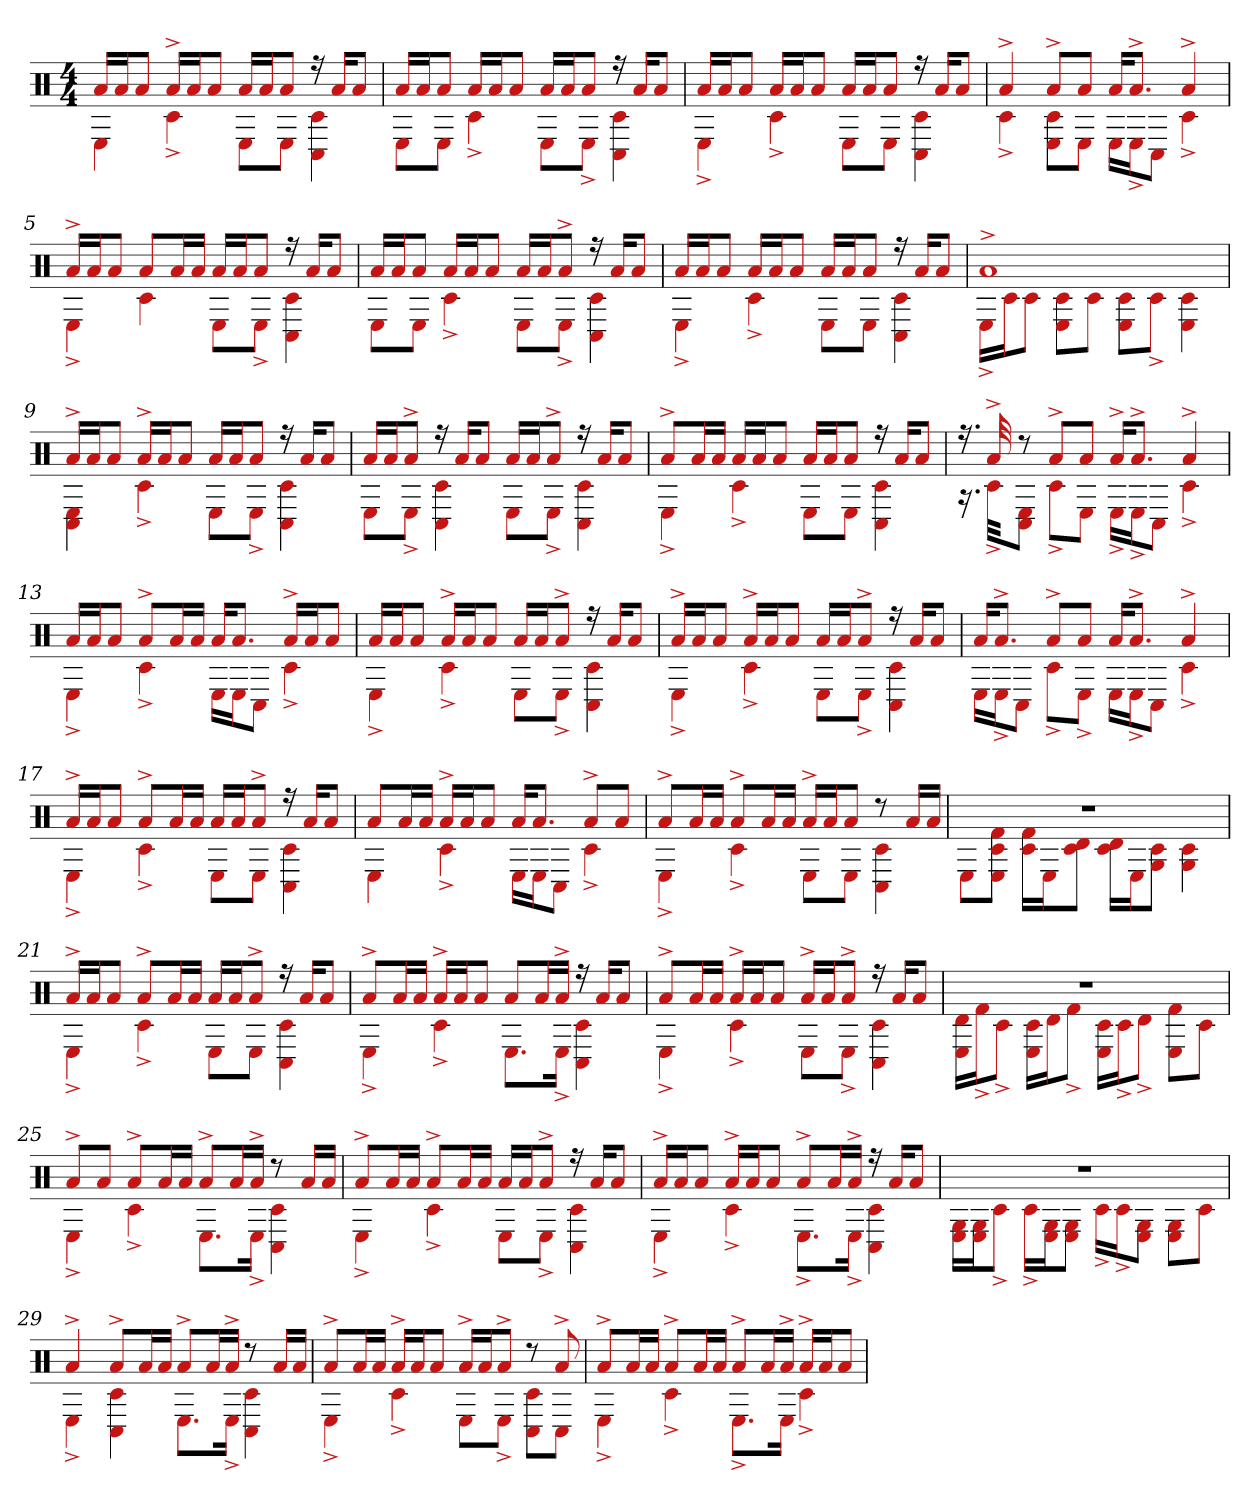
**kern
*part1
*staff1
*clefX
*k[]
*M4/4
=1
*^
16aLL	4E
16aJ	.
8aJ	.
16a^LL	4c#^
16aJ	.
8aJ	.
16aLL	8EL
16aJ	.
8aJ	8EJ
16r	4C# 4c#
16aKL	.
8aJ	.
=2	=2
16aLL	8EL
16aJ	.
8aJ	8EJ
16aLL	4c#^
16aJ	.
8aJ	.
16aLL	8EL
16aJ	.
8aJ	8E^J
16r	4C# 4c#
16aKL	.
8aJ	.
=3	=3
16aLL	4E^
16aJ	.
8aJ	.
16aLL	4c#^
16aJ	.
8aJ	.
16aLL	8EL
16aJ	.
8aJ	8EJ
16r	4C# 4c#
16aKL	.
8aJ	.
=4	=4
4a^	4c#^
8a^L	8E 8c#L
8aJ	8EJ
16aKL	16ELL
8.a^J	16E^J
.	8C#J
4a^	4c#^
=5	=5
16a^LL	4E^
16aJ	.
8aJ	.
8aL	4c#
16aL	.
16aJJ	.
16aLL	8EL
16aJ	.
8aJ	8E^J
16r	4C# 4c#
16aKL	.
8aJ	.
=6	=6
16aLL	8EL
16aJ	.
8aJ	8EJ
16aLL	4c#^
16aJ	.
8aJ	.
16aLL	8EL
16aJ	.
8a^J	8E^J
16r	4C# 4c#
16aKL	.
8aJ	.
=7	=7
16aLL	4E^
16aJ	.
8aJ	.
16aLL	4c#^
16aJ	.
8aJ	.
16aLL	8EL
16aJ	.
8aJ	8EJ
16r	4C# 4c#
16aKL	.
8aJ	.
=8	=8
1a^	16E^LL
.	16c#J
.	8c#J
.	8E 8c#L
.	8c#J
.	8E 8c#L
.	8c#^J
.	4c# 4E
=9	=9
16a^LL	4C# 4E
16aJ	.
8aJ	.
16a^LL	4c#^
16aJ	.
8aJ	.
16aLL	8EL
16aJ	.
8aJ	8E^J
16r	4C# 4c#
16aKL	.
8aJ	.
=10	=10
16aLL	8EL
16aJ	.
8a^J	8E^J
16r	4C# 4c#
16aKL	.
8aJ	.
16aLL	8EL
16aJ	.
8a^J	8E^J
16r	4C# 4c#
16aKL	.
8aJ	.
=11	=11
8a^L	4E^
16aL	.
16aJJ	.
16aLL	4c#^
16aJ	.
8aJ	.
16aLL	8EL
16aJ	.
8aJ	8EJ
16r	4C# 4c#
16aKL	.
8aJ	.
=12	=12
16.r	16.r
32a^	32c#^KKL
8r	8C# 8EJ
8a^L	8c#^L
8aJ	8EJ
16a^KL	16E^LL
8.a^J	16E^J
.	8C#J
4a^	4c#^
=13	=13
16aLL	4E^
16aJ	.
8aJ	.
8a^L	4c#^
16aL	.
16aJJ	.
16aKL	16ELL
8.aJ	16EJ
.	8C#J
16a^LL	4c#^
16aJ	.
8aJ	.
=14	=14
16aLL	4E^
16aJ	.
8aJ	.
16a^LL	4c#^
16aJ	.
8aJ	.
16aLL	8EL
16aJ	.
8a^J	8E^J
16r	4C# 4c#
16aKL	.
8aJ	.
=15	=15
16a^LL	4E^
16aJ	.
8aJ	.
16a^LL	4c#^
16aJ	.
8aJ	.
16aLL	8EL
16aJ	.
8a^J	8E^J
16r	4C# 4c#
16aKL	.
8aJ	.
=16	=16
16aKL	16ELL
8.a^J	16E^J
.	8C#J
8a^L	8c#^L
8aJ	8E^J
16aKL	16ELL
8.a^J	16E^J
.	8C#J
4a^	4c#^
=17	=17
16a^LL	4E^
16aJ	.
8aJ	.
8a^L	4c#^
16aL	.
16aJJ	.
16aLL	8EL
16aJ	.
8a^J	8EJ
16r	4C# 4c#
16aKL	.
8aJ	.
=18	=18
8aL	4E
16aL	.
16aJJ	.
16a^LL	4c#^
16aJ	.
8aJ	.
16aKL	16ELL
8.aJ	16EJ
.	8C#J
8a^L	4c#^
8aJ	.
=19	=19
8a^L	4E^
16aL	.
16aJJ	.
8a^L	4c#^
16aL	.
16aJJ	.
16a^LL	8EL
16aJ	.
8aJ	8EJ
8r	4C# 4c#
16aLL	.
16aJJ	.
=20	=20
1r	8EL
.	8f# 8c# 8EJ
.	16f# 16c#LL
.	16EJ
.	8c# 8dJ
.	16d 16c#LL
.	16EJ
.	8G 8c#J
.	4G 4c#
=21	=21
16a^LL	4E^
16aJ	.
8aJ	.
8a^L	4c#^
16aL	.
16aJJ	.
16aLL	8EL
16aJ	.
8a^J	8EJ
16r	4C# 4c#
16aKL	.
8aJ	.
=22	=22
8a^L	4E^
16aL	.
16aJJ	.
16a^LL	4c#^
16aJ	.
8aJ	.
8aL	8.EL
16aL	.
16a^JJ	16E^Jk
16r	4C# 4c#
16aKL	.
8aJ	.
=23	=23
8a^L	4E^
16aL	.
16aJJ	.
16a^LL	4c#^
16aJ	.
8aJ	.
16a^LL	8EL
16aJ	.
8a^J	8E^J
16r	4C# 4c#
16aKL	.
8aJ	.
=24	=24
1r	16E 16dLL
.	16f#^J
.	8c#^J
.	16c# 16ELL
.	16dJ
.	8f#^J
.	16E 16c#LL
.	16c#^J
.	8d^J
.	8E 8f#L
.	8c#J
=25	=25
8a^L	4E^
8aJ	.
8a^L	4c#^
16aL	.
16aJJ	.
8a^L	8.EL
16aL	.
16a^JJ	16E^Jk
8r	4C# 4c#
16aLL	.
16aJJ	.
=26	=26
8a^L	4E^
16aL	.
16aJJ	.
8a^L	4c#^
16aL	.
16aJJ	.
16aLL	8EL
16aJ	.
8a^J	8E^J
16r	4C# 4c#
16aKL	.
8aJ	.
=27	=27
16a^LL	4E^
16aJ	.
8aJ	.
16a^LL	4c#^
16aJ	.
8aJ	.
8a^L	8.E^L
16aL	.
16a^JJ	16E^Jk
16r	4C# 4c#
16aKL	.
8aJ	.
=28	=28
1r	16E 16GLL
.	16G 16EJ
.	8c#^J
.	16c#^LL
.	16E 16GJ
.	8G 8EJ
.	16c#^LL
.	16c#^J
.	8E 8GJ
.	8E 8GL
.	8c#J
=29	=29
4a^	4E^
8a^L	4C# 4c#
16aL	.
16aJJ	.
8a^L	8.EL
16aL	.
16a^JJ	16E^Jk
8r	4C# 4c#
16aLL	.
16aJJ	.
=30	=30
8a^L	4E^
16aL	.
16aJJ	.
16a^LL	4c#^
16aJ	.
8aJ	.
16a^LL	8EL
16aJ	.
8a^J	8E^J
8r	8C# 8c#L
8a^	8C#J
=31	=31
8a^L	4E^
16aL	.
16aJJ	.
8a^L	4c#^
16aL	.
16aJJ	.
8a^L	8.E^L
16aL	.
16a^JJ	16EJk
16a^LL	4c#^
16aJ	.
8aJ	.
*v	*v
=
*-
